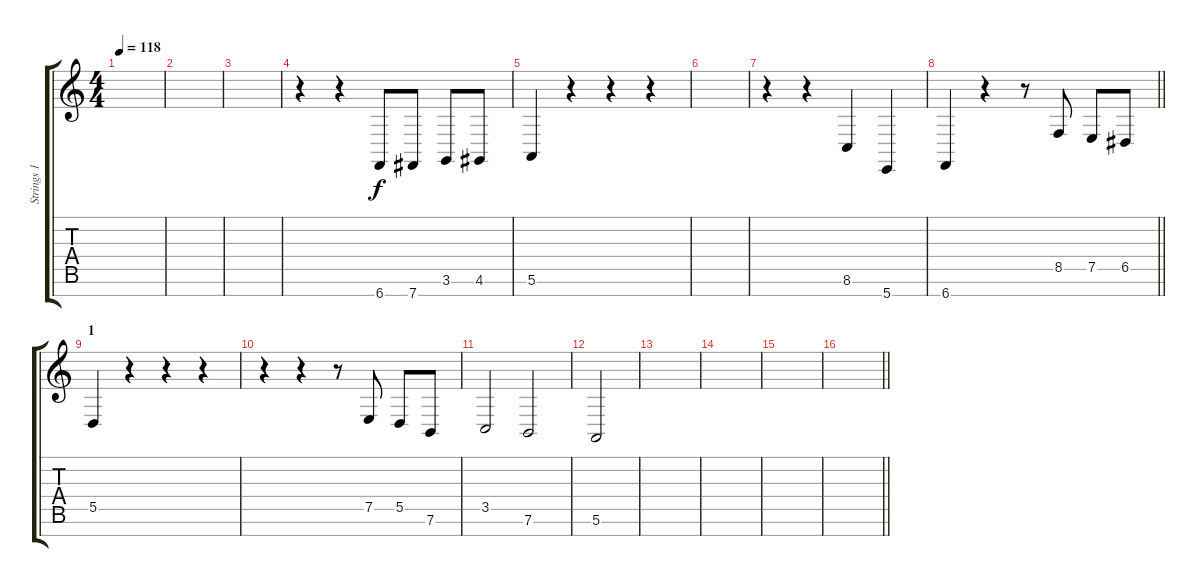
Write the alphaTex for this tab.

\track ("Strings 1" "Strings 1") {instrument stringensemble1}
\staff {score tabs}
\tuning (E4 B3 G3 D3 A2 E2 B1) {hide}
\ts (4 4)
\tempo 118
\clef g2
\ks c
|
|
|
r.4{volume 9} r.4 6.7.8 7.7.8 3.6.8 4.6.8 |
5.6.4 r.4 r.4 r.4 |
|
r.4 r.4 8.6.4 5.7.4 |
\barLineRight lightlight
6.7.4 r.4 r.8 8.5.8 7.5.8 6.5.8 |
\section ("" "1")
5.5.4 r.4 r.4 r.4 |
r.4 r.4 r.8 7.5.8 5.5.8 7.6.8 |
3.5.2 7.6.2 |
5.6.2 |
|
|
|
\barLineRight lightlight
